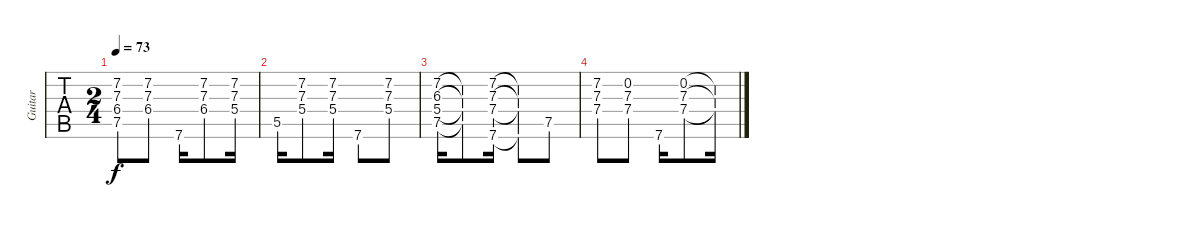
\track ("Guitar" "Guitar") {instrument acousticguitarnylon}
\staff {tabs}
\tuning (E4 B3 G3 D3 A2 E2) {hide}
\ts (2 4)
\tempo 73
\clef g2
\ks c
(7.2 7.3 6.4 7.5).8{dy f} (7.2 7.3 6.4).8 7.6.16 (7.2 7.3 6.4).8 (7.2 7.3 5.4).16 |
5.5.16 (7.2 7.3 5.4).8 (7.2 7.3 5.4).16 7.6.8 (7.2 7.3 5.4).8 |
(7.2 6.3 5.4 7.5).16 (7.2{t} 6.3{t} 5.4{t} 7.5{t}).8 (7.2 7.3 7.4 7.6).16 (7.2{t} 7.3{t} 7.4{t} 7.6{t}).8 7.5.8 |
(7.2 7.3 7.4).8 (0.2 7.3 7.4).8 7.6.16 (0.2 7.3 7.4).8 (0.2{t} 7.3{t} 7.4{t}).16
